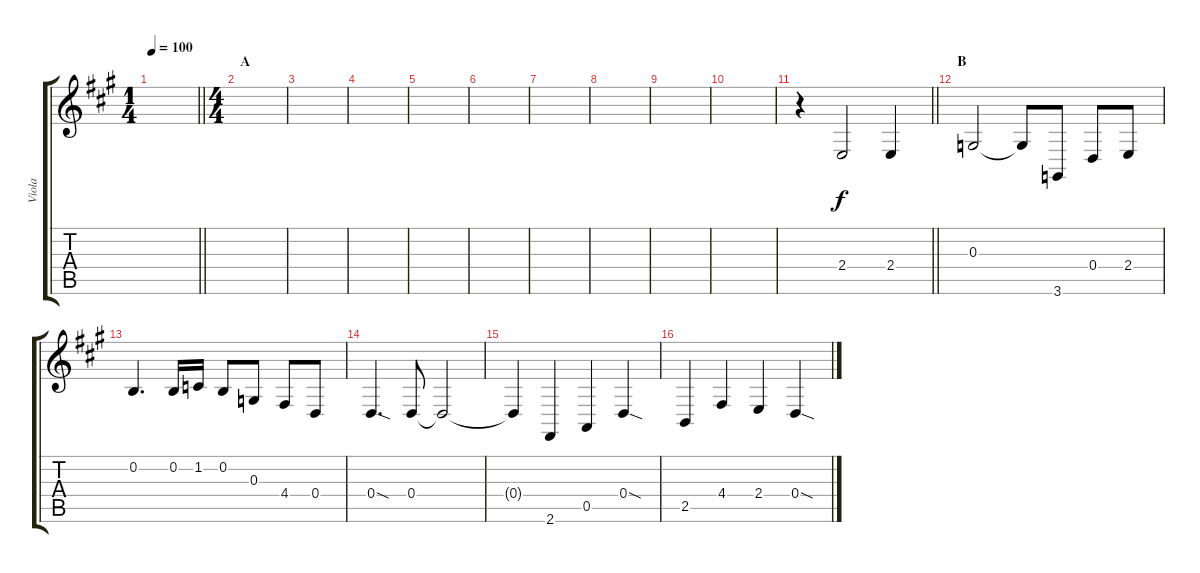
\track ("Viola" "Viola") {instrument viola}
\staff {score tabs}
\tuning (E4 B3 G3 D3 A2 E2) {hide}
\ts (1 4)
\tempo 100
\clef g2
\barLineRight lightlight
\ks a
|
\ts (4 4)
\section ("" "A")
|
|
|
|
|
|
|
|
|
\barLineRight lightlight
r.4{volume 8} 2.4.2{volume 11} 2.4.4 |
\section ("" "B")
0.3.2 0.3{t}.8 3.6.8 0.4.8 2.4.8 |
0.2.4{d} 0.2.16 1.2.16 0.2.8 0.3.8 4.4.8 0.4.8 |
0.4{sod}.4{d} 0.4.8 0.4{t}.2 |
0.4{t}.4 2.6.4 0.5.4 0.4{sod}.4 |
2.5.4 4.4.4 2.4.4 0.4{sod}.4
